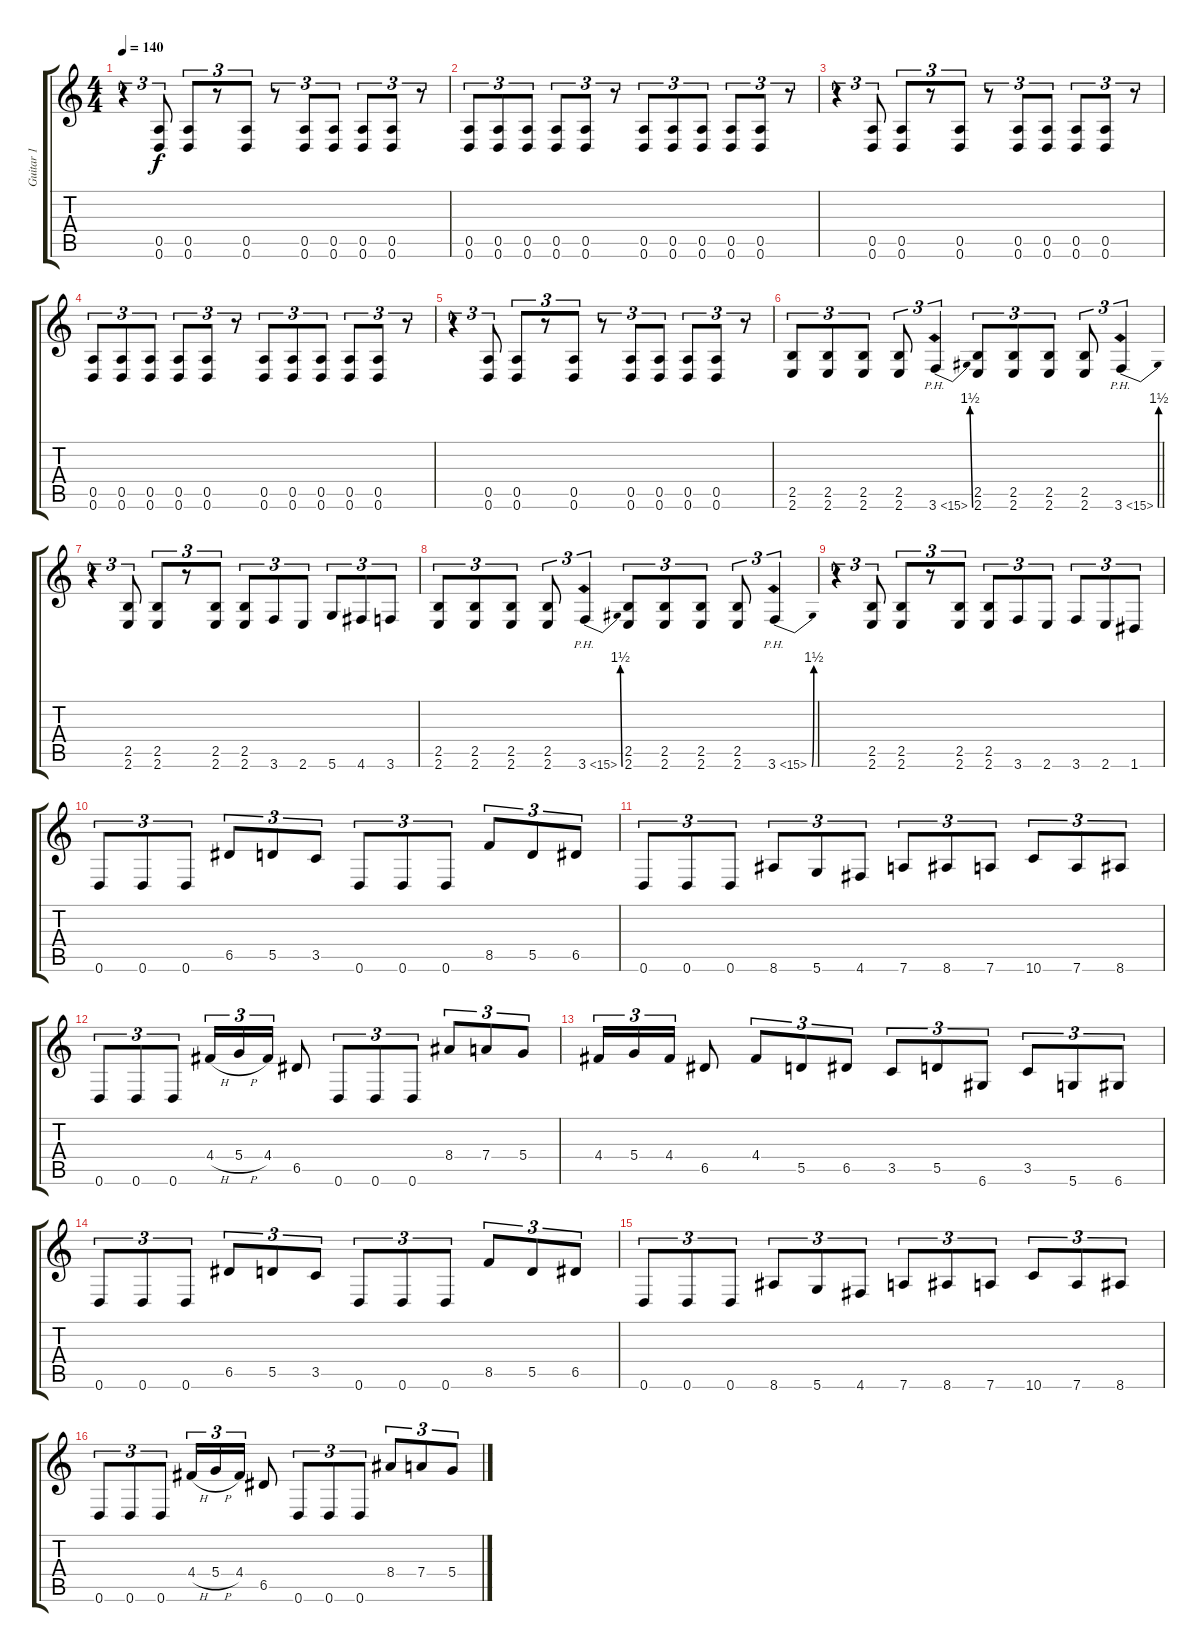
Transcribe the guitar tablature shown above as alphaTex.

\track ("Guitar 1" "Guitar 1") {instrument distortionguitar}
\staff {score tabs}
\tuning (E4 B3 G3 D3 A2 D2) {hide}
\ts (4 4)
\tempo 140
\clef g2
\ks c
r.4{tu (3 2) dy f} (0.5 0.6).8{tu (3 2)} (0.5 0.6).8{tu (3 2)} r.8{tu (3 2)} (0.5 0.6).8{tu (3 2)} r.8{tu (3 2)} (0.5 0.6).8{tu (3 2)} (0.5 0.6).8{tu (3 2)} (0.5 0.6).8{tu (3 2)} (0.5 0.6).8{tu (3 2)} r.8{tu (3 2)} |
(0.5 0.6).8{tu (3 2)} (0.5 0.6).8{tu (3 2)} (0.5 0.6).8{tu (3 2)} (0.5 0.6).8{tu (3 2)} (0.5 0.6).8{tu (3 2)} r.8{tu (3 2)} (0.5 0.6).8{tu (3 2)} (0.5 0.6).8{tu (3 2)} (0.5 0.6).8{tu (3 2)} (0.5 0.6).8{tu (3 2)} (0.5 0.6).8{tu (3 2)} r.8{tu (3 2)} |
r.4{tu (3 2)} (0.5 0.6).8{tu (3 2)} (0.5 0.6).8{tu (3 2)} r.8{tu (3 2)} (0.5 0.6).8{tu (3 2)} r.8{tu (3 2)} (0.5 0.6).8{tu (3 2)} (0.5 0.6).8{tu (3 2)} (0.5 0.6).8{tu (3 2)} (0.5 0.6).8{tu (3 2)} r.8{tu (3 2)} |
(0.5 0.6).8{tu (3 2)} (0.5 0.6).8{tu (3 2)} (0.5 0.6).8{tu (3 2)} (0.5 0.6).8{tu (3 2)} (0.5 0.6).8{tu (3 2)} r.8{tu (3 2)} (0.5 0.6).8{tu (3 2)} (0.5 0.6).8{tu (3 2)} (0.5 0.6).8{tu (3 2)} (0.5 0.6).8{tu (3 2)} (0.5 0.6).8{tu (3 2)} r.8{tu (3 2)} |
r.4{tu (3 2)} (0.5 0.6).8{tu (3 2)} (0.5 0.6).8{tu (3 2)} r.8{tu (3 2)} (0.5 0.6).8{tu (3 2)} r.8{tu (3 2)} (0.5 0.6).8{tu (3 2)} (0.5 0.6).8{tu (3 2)} (0.5 0.6).8{tu (3 2)} (0.5 0.6).8{tu (3 2)} r.8{tu (3 2)} |
(2.5 2.6).8{tu (3 2)} (2.5 2.6).8{tu (3 2)} (2.5 2.6).8{tu (3 2)} (2.5 2.6).8{tu (3 2)} 3.6{be (bend 0 0 60 6) ph 12}.4{tu (3 2) instrument guitarharmonics} (2.5 2.6).8{tu (3 2) instrument distortionguitar} (2.5 2.6).8{tu (3 2)} (2.5 2.6).8{tu (3 2)} (2.5 2.6).8{tu (3 2)} 3.6{be (bend 0 0 60 6) ph 12}.4{tu (3 2) instrument guitarharmonics} |
r.4{tu (3 2) instrument distortionguitar} (2.5 2.6).8{tu (3 2)} (2.5 2.6).8{tu (3 2)} r.8{tu (3 2)} (2.5 2.6).8{tu (3 2)} (2.5 2.6).8{tu (3 2)} 3.6.8{tu (3 2)} 2.6.8{tu (3 2)} 5.6.8{tu (3 2)} 4.6.8{tu (3 2)} 3.6.8{tu (3 2)} |
(2.5 2.6).8{tu (3 2)} (2.5 2.6).8{tu (3 2)} (2.5 2.6).8{tu (3 2)} (2.5 2.6).8{tu (3 2)} 3.6{be (bend 0 0 60 6) ph 12}.4{tu (3 2) instrument guitarharmonics} (2.5 2.6).8{tu (3 2) instrument distortionguitar} (2.5 2.6).8{tu (3 2)} (2.5 2.6).8{tu (3 2)} (2.5 2.6).8{tu (3 2)} 3.6{be (bend 0 0 60 6) ph 12}.4{tu (3 2) instrument guitarharmonics} |
r.4{tu (3 2) instrument distortionguitar} (2.5 2.6).8{tu (3 2)} (2.5 2.6).8{tu (3 2)} r.8{tu (3 2)} (2.5 2.6).8{tu (3 2)} (2.5 2.6).8{tu (3 2)} 3.6.8{tu (3 2)} 2.6.8{tu (3 2)} 3.6.8{tu (3 2)} 2.6.8{tu (3 2)} 1.6.8{tu (3 2)} |
0.6.8{tu (3 2)} 0.6.8{tu (3 2)} 0.6.8{tu (3 2)} 6.5.8{tu (3 2)} 5.5.8{tu (3 2)} 3.5.8{tu (3 2)} 0.6.8{tu (3 2)} 0.6.8{tu (3 2)} 0.6.8{tu (3 2)} 8.5.8{tu (3 2)} 5.5.8{tu (3 2)} 6.5.8{tu (3 2)} |
0.6.8{tu (3 2)} 0.6.8{tu (3 2)} 0.6.8{tu (3 2)} 8.6.8{tu (3 2)} 5.6.8{tu (3 2)} 4.6.8{tu (3 2)} 7.6.8{tu (3 2)} 8.6.8{tu (3 2)} 7.6.8{tu (3 2)} 10.6.8{tu (3 2)} 7.6.8{tu (3 2)} 8.6.8{tu (3 2)} |
0.6.8{tu (3 2)} 0.6.8{tu (3 2)} 0.6.8{tu (3 2)} 4.4{h}.16{tu (3 2)} 5.4{h}.16{tu (3 2)} 4.4.16{tu (3 2)} 6.5.8 0.6.8{tu (3 2)} 0.6.8{tu (3 2)} 0.6.8{tu (3 2)} 8.4.8{tu (3 2)} 7.4.8{tu (3 2)} 5.4.8{tu (3 2)} |
4.4.16{tu (3 2)} 5.4.16{tu (3 2)} 4.4.16{tu (3 2)} 6.5.8 4.4.8{tu (3 2)} 5.5.8{tu (3 2)} 6.5.8{tu (3 2)} 3.5.8{tu (3 2)} 5.5.8{tu (3 2)} 6.6.8{tu (3 2)} 3.5.8{tu (3 2)} 5.6.8{tu (3 2)} 6.6.8{tu (3 2)} |
0.6.8{tu (3 2)} 0.6.8{tu (3 2)} 0.6.8{tu (3 2)} 6.5.8{tu (3 2)} 5.5.8{tu (3 2)} 3.5.8{tu (3 2)} 0.6.8{tu (3 2)} 0.6.8{tu (3 2)} 0.6.8{tu (3 2)} 8.5.8{tu (3 2)} 5.5.8{tu (3 2)} 6.5.8{tu (3 2)} |
0.6.8{tu (3 2)} 0.6.8{tu (3 2)} 0.6.8{tu (3 2)} 8.6.8{tu (3 2)} 5.6.8{tu (3 2)} 4.6.8{tu (3 2)} 7.6.8{tu (3 2)} 8.6.8{tu (3 2)} 7.6.8{tu (3 2)} 10.6.8{tu (3 2)} 7.6.8{tu (3 2)} 8.6.8{tu (3 2)} |
0.6.8{tu (3 2)} 0.6.8{tu (3 2)} 0.6.8{tu (3 2)} 4.4{h}.16{tu (3 2)} 5.4{h}.16{tu (3 2)} 4.4.16{tu (3 2)} 6.5.8 0.6.8{tu (3 2)} 0.6.8{tu (3 2)} 0.6.8{tu (3 2)} 8.4.8{tu (3 2)} 7.4.8{tu (3 2)} 5.4.8{tu (3 2)}
